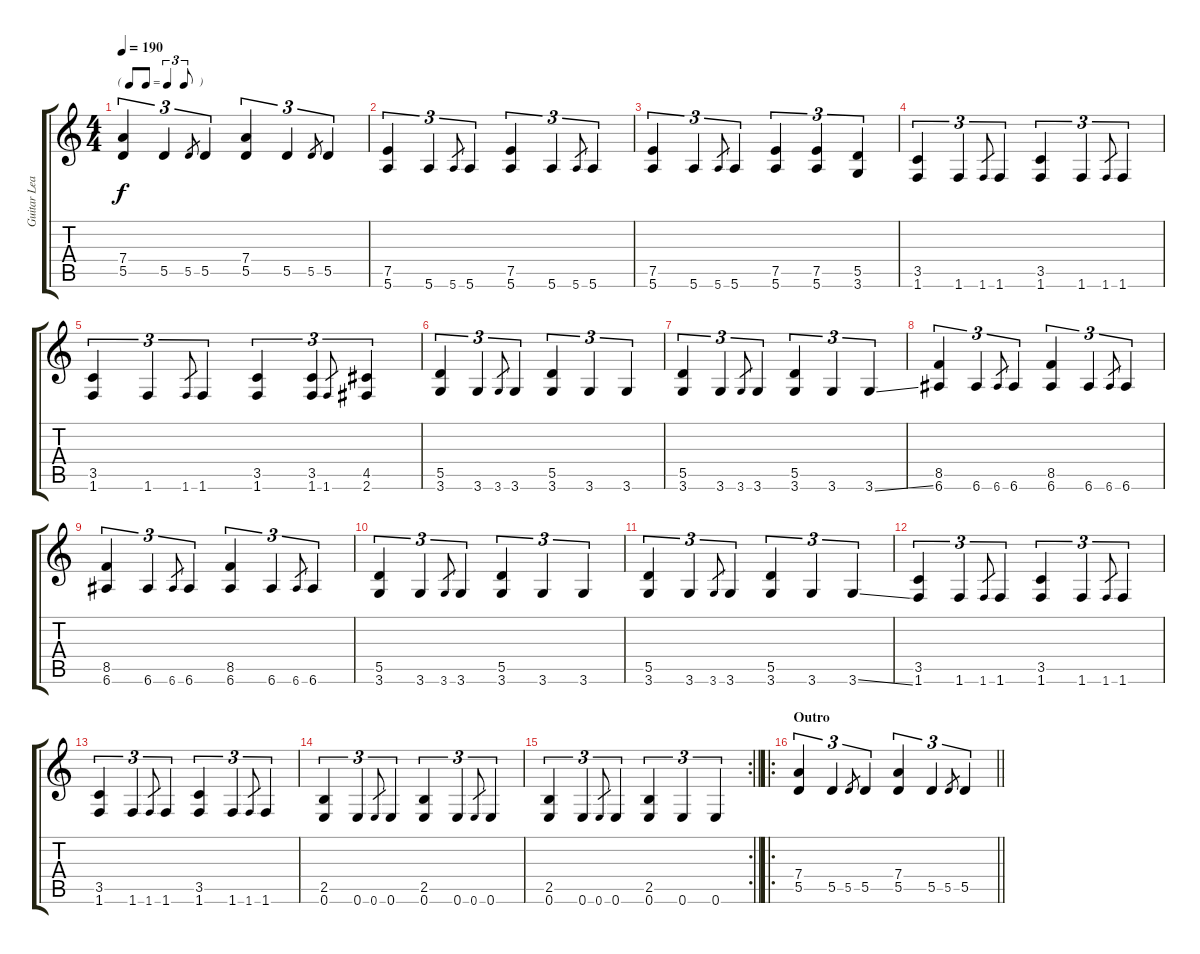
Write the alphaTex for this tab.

\track ("Guitar Lead" "Guitar Lea") {instrument distortionguitar}
\staff {score tabs}
\tuning (E4 B3 G3 D3 A2 E2) {hide}
\ts (4 4)
\tf triplet8th
\tempo 190
\clef g2
\ks c
(7.4 5.5).4{tu (3 2) dy f} 5.5.4{tu (3 2)} 5.5.8{gr} 5.5.4{tu (3 2)} (7.4 5.5).4{tu (3 2)} 5.5.4{tu (3 2)} 5.5.8{gr} 5.5.4{tu (3 2)} |
(7.5 5.6).4{tu (3 2)} 5.6.4{tu (3 2)} 5.6.8{gr} 5.6.4{tu (3 2)} (7.5 5.6).4{tu (3 2)} 5.6.4{tu (3 2)} 5.6.8{gr} 5.6.4{tu (3 2)} |
(7.5 5.6).4{tu (3 2)} 5.6.4{tu (3 2)} 5.6.8{gr} 5.6.4{tu (3 2)} (7.5 5.6).4{tu (3 2)} (7.5 5.6).4{tu (3 2)} (5.5 3.6).4{tu (3 2)} |
(3.5 1.6).4{tu (3 2)} 1.6.4{tu (3 2)} 1.6.8{gr} 1.6.4{tu (3 2)} (3.5 1.6).4{tu (3 2)} 1.6.4{tu (3 2)} 1.6.8{gr} 1.6.4{tu (3 2)} |
(3.5 1.6).4{tu (3 2)} 1.6.4{tu (3 2)} 1.6.8{gr} 1.6.4{tu (3 2)} (3.5 1.6).4{tu (3 2)} (3.5 1.6).4{tu (3 2)} 1.6.8{gr} (4.5 2.6).4{tu (3 2)} |
(5.5 3.6).4{tu (3 2)} 3.6.4{tu (3 2)} 3.6.8{gr} 3.6.4{tu (3 2)} (5.5 3.6).4{tu (3 2)} 3.6.4{tu (3 2)} 3.6.4{tu (3 2)} |
(5.5 3.6).4{tu (3 2)} 3.6.4{tu (3 2)} 3.6.8{gr} 3.6.4{tu (3 2)} (5.5 3.6).4{tu (3 2)} 3.6.4{tu (3 2)} 3.6{ss}.4{tu (3 2)} |
(8.5 6.6).4{tu (3 2)} 6.6.4{tu (3 2)} 6.6.8{gr} 6.6.4{tu (3 2)} (8.5 6.6).4{tu (3 2)} 6.6.4{tu (3 2)} 6.6.8{gr} 6.6.4{tu (3 2)} |
(8.5 6.6).4{tu (3 2)} 6.6.4{tu (3 2)} 6.6.8{gr} 6.6.4{tu (3 2)} (8.5 6.6).4{tu (3 2)} 6.6.4{tu (3 2)} 6.6.8{gr} 6.6.4{tu (3 2)} |
(5.5 3.6).4{tu (3 2)} 3.6.4{tu (3 2)} 3.6.8{gr} 3.6.4{tu (3 2)} (5.5 3.6).4{tu (3 2)} 3.6.4{tu (3 2)} 3.6.4{tu (3 2)} |
(5.5 3.6).4{tu (3 2)} 3.6.4{tu (3 2)} 3.6.8{gr} 3.6.4{tu (3 2)} (5.5 3.6).4{tu (3 2)} 3.6.4{tu (3 2)} 3.6{ss}.4{tu (3 2)} |
(3.5 1.6).4{tu (3 2)} 1.6.4{tu (3 2)} 1.6.8{gr} 1.6.4{tu (3 2)} (3.5 1.6).4{tu (3 2)} 1.6.4{tu (3 2)} 1.6.8{gr} 1.6.4{tu (3 2)} |
(3.5 1.6).4{tu (3 2)} 1.6.4{tu (3 2)} 1.6.8{gr} 1.6.4{tu (3 2)} (3.5 1.6).4{tu (3 2)} 1.6.4{tu (3 2)} 1.6.8{gr} 1.6.4{tu (3 2)} |
(2.5 0.6).4{tu (3 2)} 0.6.4{tu (3 2)} 0.6.8{gr} 0.6.4{tu (3 2)} (2.5 0.6).4{tu (3 2)} 0.6.4{tu (3 2)} 0.6.8{gr} 0.6.4{tu (3 2)} |
\rc 2
\barLineRight lightlight
(2.5 0.6).4{tu (3 2)} 0.6.4{tu (3 2)} 0.6.8{gr} 0.6.4{tu (3 2)} (2.5 0.6).4{tu (3 2)} 0.6.4{tu (3 2)} 0.6.4{tu (3 2)} |
\ro
\section ("" "Outro")
\barLineRight lightlight
(7.4 5.5).4{tu (3 2)} 5.5.4{tu (3 2)} 5.5.8{gr} 5.5.4{tu (3 2)} (7.4 5.5).4{tu (3 2)} 5.5.4{tu (3 2)} 5.5.8{gr} 5.5.4{tu (3 2)}
